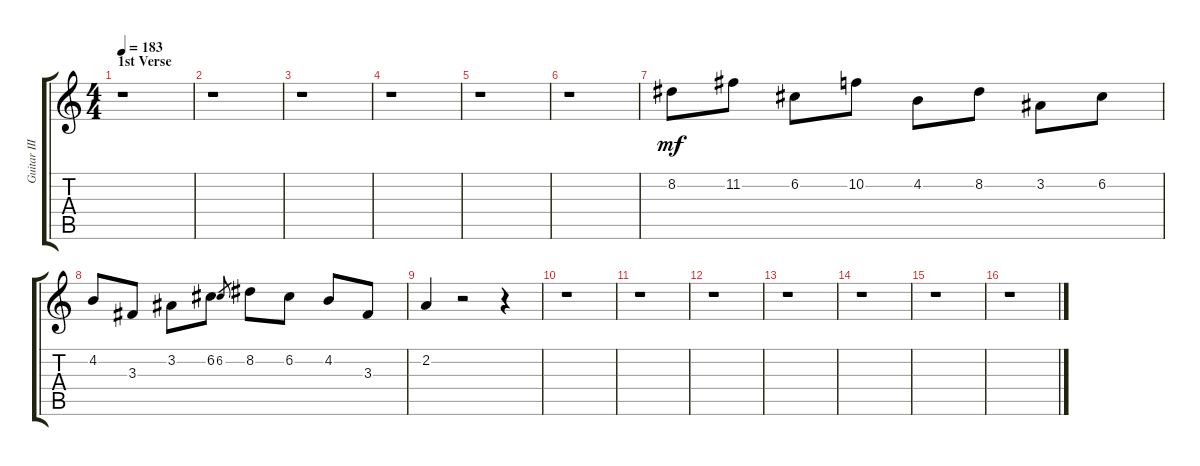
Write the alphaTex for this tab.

\track ("Guitar III" "Guitar III") {instrument distortionguitar}
\staff {score tabs}
\tuning (C4 G3 Eb3 Bb2 F2 C2) {hide}
\ts (4 4)
\section ("" "1st Verse")
\tempo 183
\clef g2
\ks c
r.1{dy mf} |
r.1 |
r.1 |
r.1 |
r.1 |
r.1 |
8.2.8 11.2.8 6.2.8 10.2.8 4.2.8 8.2.8 3.2.8 6.2.8 |
4.2.8 3.3.8 3.2.8 6.2.8 6.2.8{gr} 8.2.8 6.2.8 4.2.8 3.3.8 |
2.2.4 r.2 r.4 |
r.1 |
r.1 |
r.1 |
r.1 |
r.1 |
r.1 |
r.1
